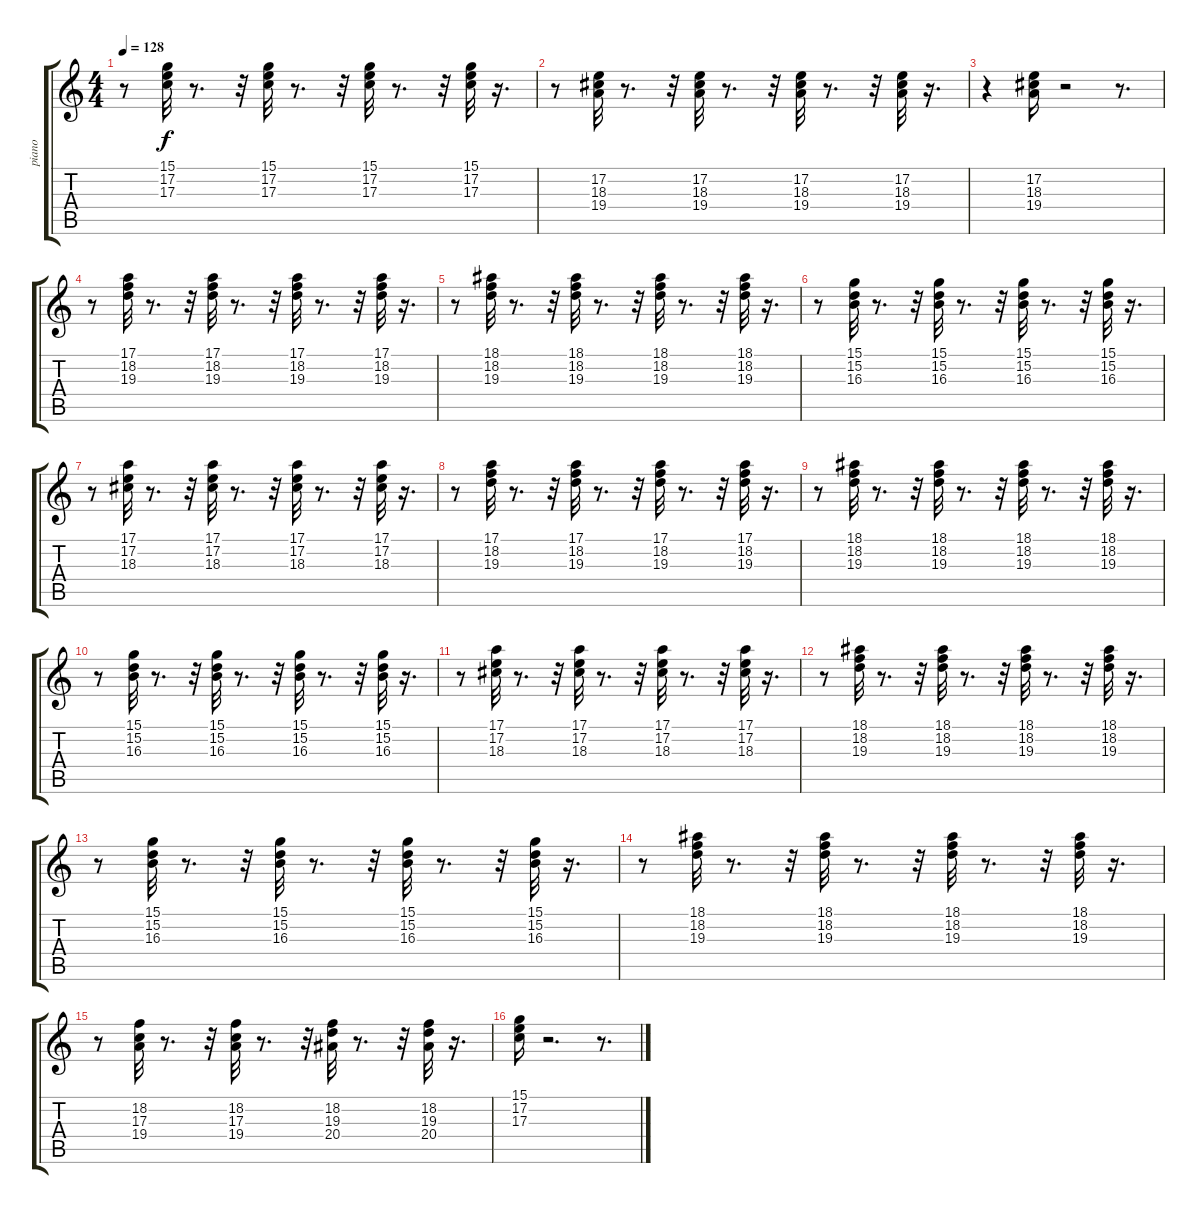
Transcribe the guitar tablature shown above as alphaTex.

\track ("piano" "piano") {instrument electricgrandpiano}
\staff {score tabs}
\tuning (E4 B3 G3 D3 A2 E2) {hide}
\ts (4 4)
\tempo 128
\clef g2
\ks c
r.8{dy f} (15.1 17.2 17.3).32 r.8{d} r.32 (15.1 17.2 17.3).32 r.8{d} r.32 (15.1 17.2 17.3).32 r.8{d} r.32 (15.1 17.2 17.3).32 r.16{d} |
r.8 (17.2 18.3 19.4).32 r.8{d} r.32 (17.2 18.3 19.4).32 r.8{d} r.32 (17.2 18.3 19.4).32 r.8{d} r.32 (17.2 18.3 19.4).32 r.16{d} |
r.4 (17.2 18.3 19.4).16 r.2 r.8{d} |
r.8 (17.1 18.2 19.3).32 r.8{d} r.32 (17.1 18.2 19.3).32 r.8{d} r.32 (17.1 18.2 19.3).32 r.8{d} r.32 (17.1 18.2 19.3).32 r.16{d} |
r.8 (18.1 18.2 19.3).32 r.8{d} r.32 (18.1 18.2 19.3).32 r.8{d} r.32 (18.1 18.2 19.3).32 r.8{d} r.32 (18.1 18.2 19.3).32 r.16{d} |
r.8 (15.1 15.2 16.3).32 r.8{d} r.32 (15.1 15.2 16.3).32 r.8{d} r.32 (15.1 15.2 16.3).32 r.8{d} r.32 (15.1 15.2 16.3).32 r.16{d} |
r.8 (17.1 17.2 18.3).32 r.8{d} r.32 (17.1 17.2 18.3).32 r.8{d} r.32 (17.1 17.2 18.3).32 r.8{d} r.32 (17.1 17.2 18.3).32 r.16{d} |
r.8 (17.1 18.2 19.3).32 r.8{d} r.32 (17.1 18.2 19.3).32 r.8{d} r.32 (17.1 18.2 19.3).32 r.8{d} r.32 (17.1 18.2 19.3).32 r.16{d} |
r.8 (18.1 18.2 19.3).32 r.8{d} r.32 (18.1 18.2 19.3).32 r.8{d} r.32 (18.1 18.2 19.3).32 r.8{d} r.32 (18.1 18.2 19.3).32 r.16{d} |
r.8 (15.1 15.2 16.3).32 r.8{d} r.32 (15.1 15.2 16.3).32 r.8{d} r.32 (15.1 15.2 16.3).32 r.8{d} r.32 (15.1 15.2 16.3).32 r.16{d} |
r.8 (17.1 17.2 18.3).32 r.8{d} r.32 (17.1 17.2 18.3).32 r.8{d} r.32 (17.1 17.2 18.3).32 r.8{d} r.32 (17.1 17.2 18.3).32 r.16{d} |
r.8 (18.1 18.2 19.3).32 r.8{d} r.32 (18.1 18.2 19.3).32 r.8{d} r.32 (18.1 18.2 19.3).32 r.8{d} r.32 (18.1 18.2 19.3).32 r.16{d} |
r.8 (15.1 15.2 16.3).32 r.8{d} r.32 (15.1 15.2 16.3).32 r.8{d} r.32 (15.1 15.2 16.3).32 r.8{d} r.32 (15.1 15.2 16.3).32 r.16{d} |
r.8 (18.1 18.2 19.3).32 r.8{d} r.32 (18.1 18.2 19.3).32 r.8{d} r.32 (18.1 18.2 19.3).32 r.8{d} r.32 (18.1 18.2 19.3).32 r.16{d} |
r.8 (18.2 17.3 19.4).32 r.8{d} r.32 (18.2 17.3 19.4).32 r.8{d} r.32 (18.2 19.3 20.4).32 r.8{d} r.32 (18.2 19.3 20.4).32 r.16{d} |
(15.1 17.2 17.3).16 r.2{d} r.8{d}
